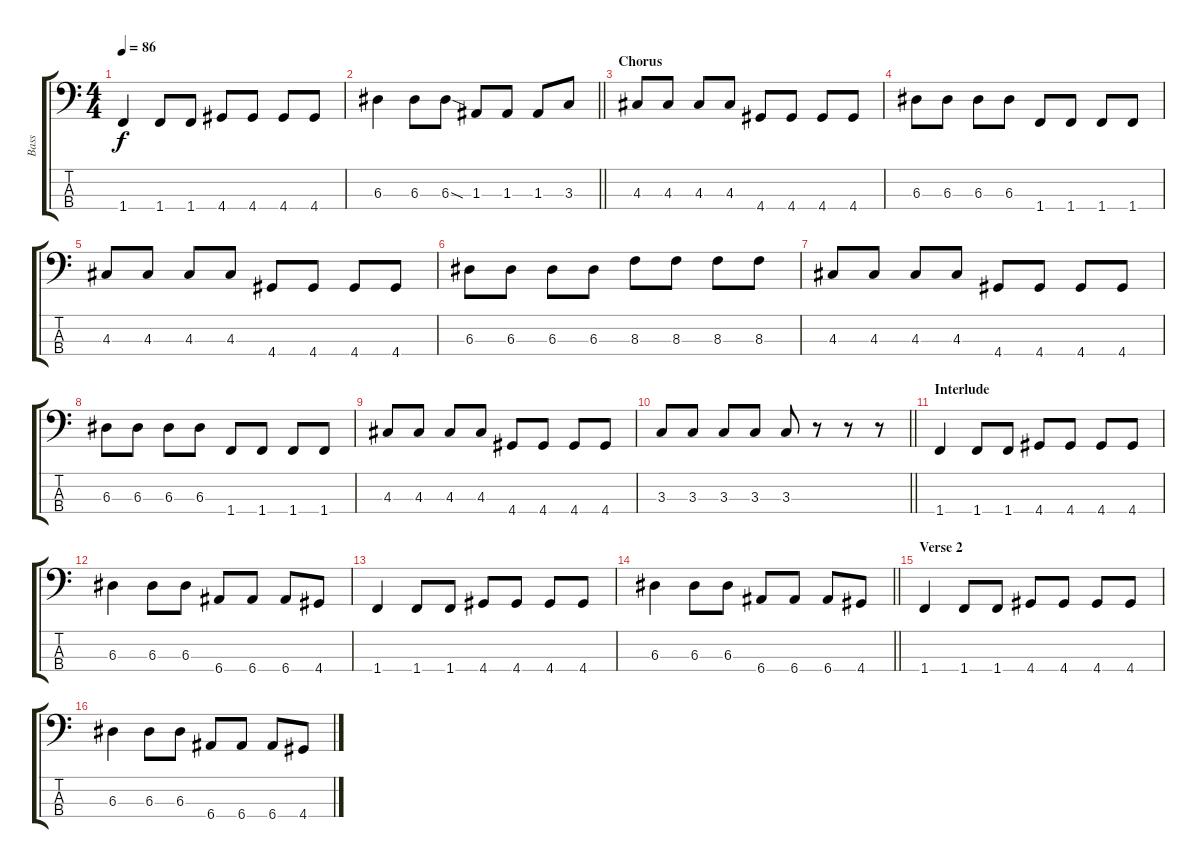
\track ("Bass" "Bass") {instrument electricbasspick}
\staff {score tabs}
\tuning (G2 D2 A1 E1) {hide}
\ts (4 4)
\tempo 86
\clef f4
\ks c
1.4.4{dy f} 1.4.8 1.4.8 4.4.8 4.4.8 4.4.8 4.4.8 |
\barLineRight lightlight
6.3.4 6.3.8 6.3{sod}.8 1.3.8 1.3.8 1.3.8 3.3.8 |
\section ("" "Chorus")
4.3.8 4.3.8 4.3.8 4.3.8 4.4.8 4.4.8 4.4.8 4.4.8 |
6.3.8 6.3.8 6.3.8 6.3.8 1.4.8 1.4.8 1.4.8 1.4.8 |
4.3.8 4.3.8 4.3.8 4.3.8 4.4.8 4.4.8 4.4.8 4.4.8 |
6.3.8 6.3.8 6.3.8 6.3.8 8.3.8 8.3.8 8.3.8 8.3.8 |
4.3.8 4.3.8 4.3.8 4.3.8 4.4.8 4.4.8 4.4.8 4.4.8 |
6.3.8 6.3.8 6.3.8 6.3.8 1.4.8 1.4.8 1.4.8 1.4.8 |
4.3.8 4.3.8 4.3.8 4.3.8 4.4.8 4.4.8 4.4.8 4.4.8 |
\barLineRight lightlight
3.3.8 3.3.8 3.3.8 3.3.8 3.3.8 r.8 r.8 r.8 |
\section ("" "Interlude")
1.4.4 1.4.8 1.4.8 4.4.8 4.4.8 4.4.8 4.4.8 |
6.3.4 6.3.8 6.3.8 6.4.8 6.4.8 6.4.8 4.4.8 |
1.4.4 1.4.8 1.4.8 4.4.8 4.4.8 4.4.8 4.4.8 |
\barLineRight lightlight
6.3.4 6.3.8 6.3.8 6.4.8 6.4.8 6.4.8 4.4.8 |
\section ("" "Verse 2")
1.4.4 1.4.8 1.4.8 4.4.8 4.4.8 4.4.8 4.4.8 |
6.3.4 6.3.8 6.3.8 6.4.8 6.4.8 6.4.8 4.4.8
